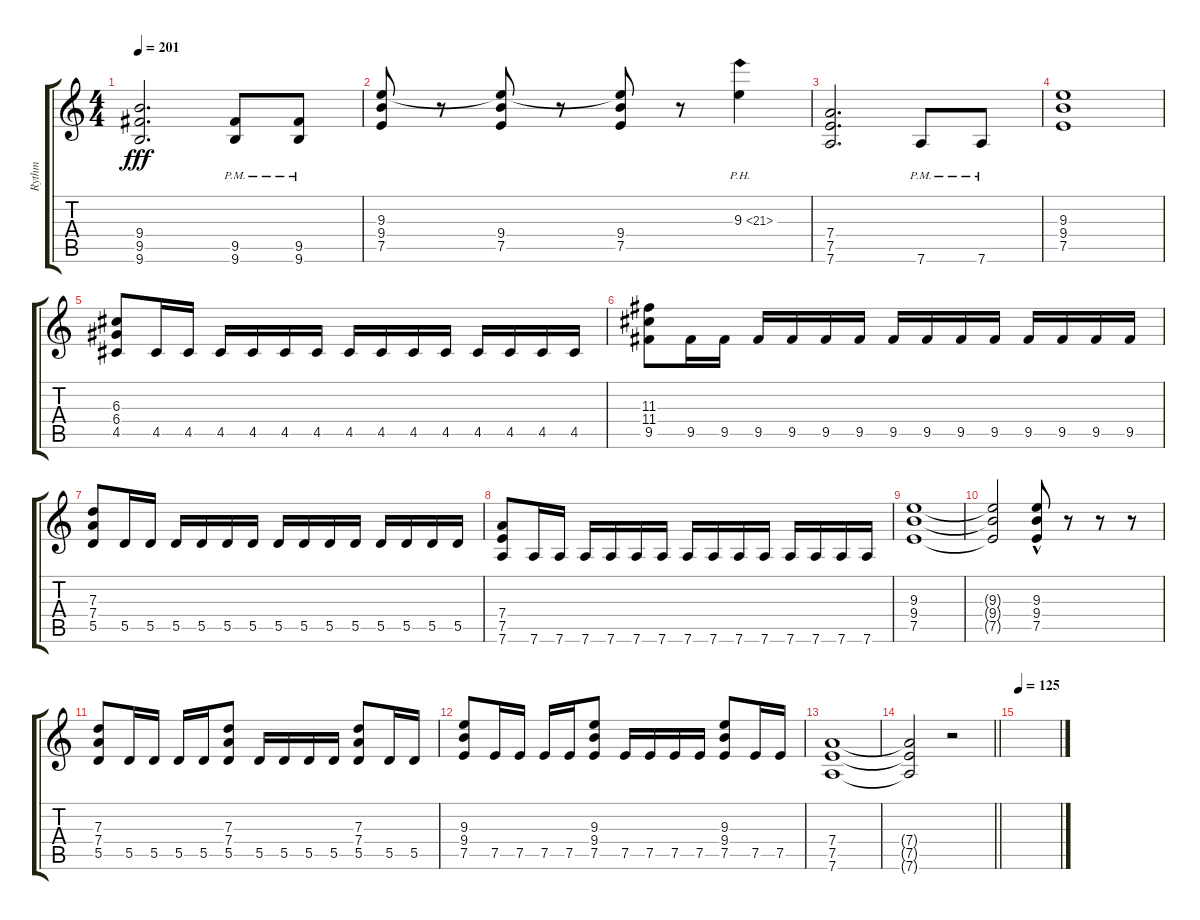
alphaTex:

\track ("Rythm" "Rythm") {instrument distortionguitar}
\staff {score tabs}
\tuning (E4 B3 G3 D3 A2 D2) {hide}
\ts (4 4)
\tempo 201
\clef g2
\ks c
(9.4 9.5 9.6).2{d dy fff} (9.5{pm} 9.6{pm}).8 (9.5{pm} 9.6{pm}).8 |
(9.3 9.4 7.5).8 r.8 (9.3{t} 9.4 7.5).8 r.8 (9.3{t} 9.4 7.5).8 r.8 9.3{ph 12}.4 |
(7.4 7.5 7.6).2{d} 7.6{pm}.8 7.6{pm}.8 |
(9.3 9.4 7.5).1 |
(6.3 6.4 4.5).8 4.5.16 4.5.16 4.5.16 4.5.16 4.5.16 4.5.16 4.5.16 4.5.16 4.5.16 4.5.16 4.5.16 4.5.16 4.5.16 4.5.16 |
(11.3 11.4 9.5).8 9.5.16 9.5.16 9.5.16 9.5.16 9.5.16 9.5.16 9.5.16 9.5.16 9.5.16 9.5.16 9.5.16 9.5.16 9.5.16 9.5.16 |
(7.3 7.4 5.5).8 5.5.16 5.5.16 5.5.16 5.5.16 5.5.16 5.5.16 5.5.16 5.5.16 5.5.16 5.5.16 5.5.16 5.5.16 5.5.16 5.5.16 |
(7.4 7.5 7.6).8 7.6.16 7.6.16 7.6.16 7.6.16 7.6.16 7.6.16 7.6.16 7.6.16 7.6.16 7.6.16 7.6.16 7.6.16 7.6.16 7.6.16 |
(9.3 9.4 7.5).1 |
(9.3{t} 9.4{t} 7.5{t}).2 (9.3{hac} 9.4 7.5).8 r.8 r.8 r.8 |
(7.3 7.4 5.5).8 5.5.16 5.5.16 5.5.16 5.5.16 (7.3 7.4 5.5).8 5.5.16 5.5.16 5.5.16 5.5.16 (7.3 7.4 5.5).8 5.5.16 5.5.16 |
(9.3 9.4 7.5).8 7.5.16 7.5.16 7.5.16 7.5.16 (9.3 9.4 7.5).8 7.5.16 7.5.16 7.5.16 7.5.16 (9.3 9.4 7.5).8 7.5.16 7.5.16 |
(7.4 7.5 7.6).1 |
\barLineRight lightlight
(7.4{t} 7.5{t} 7.6{t}).2 r.2 |
\tempo 125
